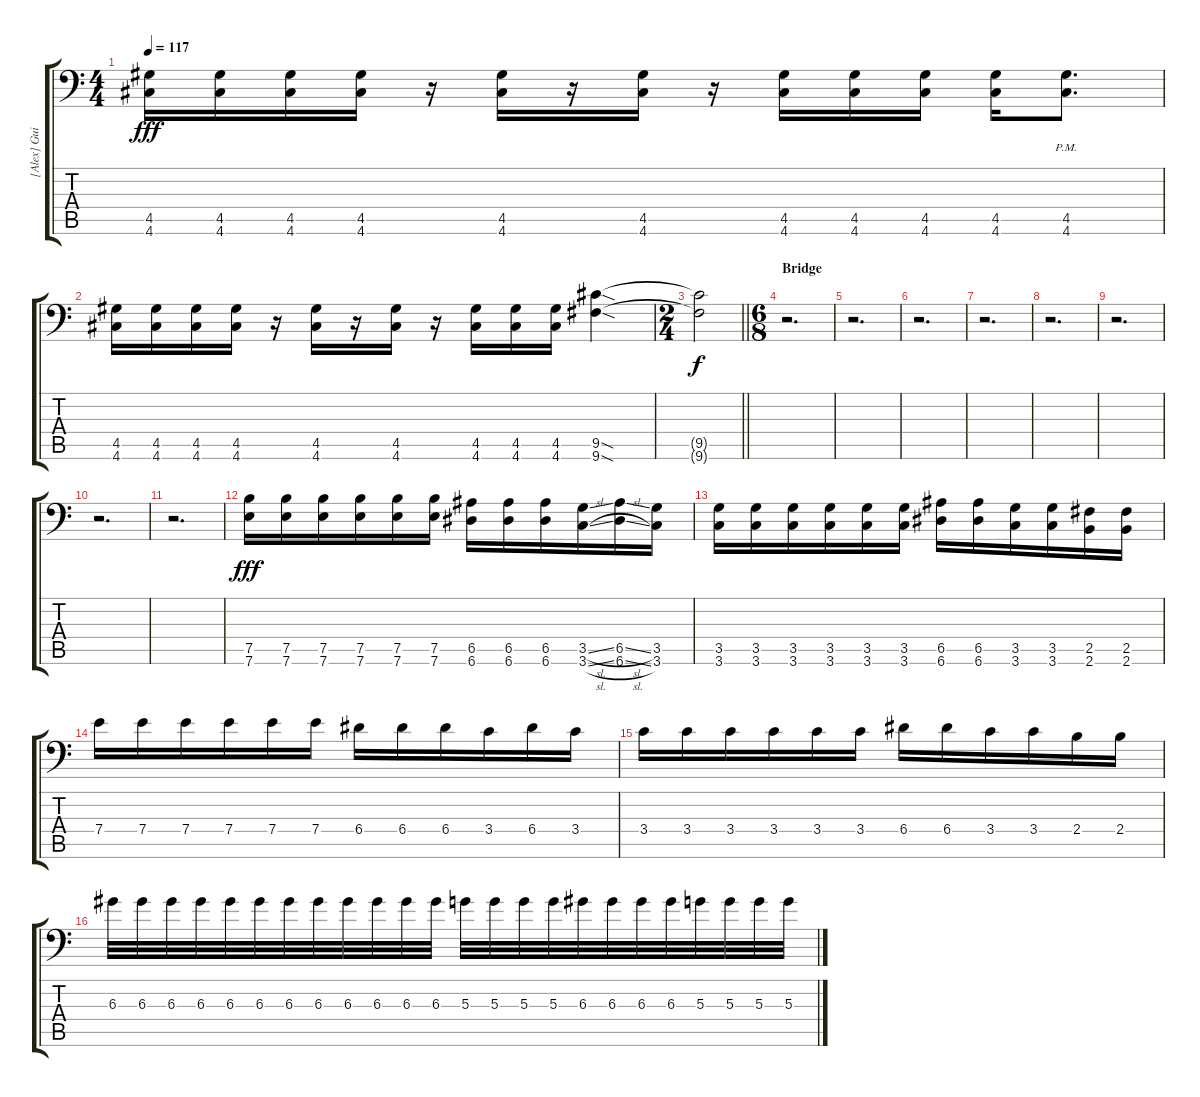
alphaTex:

\track ("[Alex] Guitar #2" "[Alex] Gui") {instrument overdrivenguitar}
\staff {score tabs}
\tuning (B3 Gb3 D3 A2 E2 A1) {hide}
\ts (4 4)
\tempo 117
\clef f4
\ks c
(4.5 4.6).16{dy fff} (4.5 4.6).16 (4.5 4.6).16 (4.5 4.6).16 r.16 (4.5 4.6).16 r.16 (4.5 4.6).16 r.16 (4.5 4.6).16 (4.5 4.6).16 (4.5 4.6).16 (4.5 4.6).16 (4.5{pm} 4.6{pm}).8{d} |
(4.5 4.6).16 (4.5 4.6).16 (4.5 4.6).16 (4.5 4.6).16 r.16 (4.5 4.6).16 r.16 (4.5 4.6).16 r.16 (4.5 4.6).16 (4.5 4.6).16 (4.5 4.6).16 (9.5{sod} 9.6{sod}).4 |
\ts (2 4)
\barLineRight lightlight
(9.5{t} 9.6{t}).2{dy f} |
\ts (6 8)
\section ("" "Bridge")
r.2{d} |
r.2{d} |
r.2{d} |
r.2{d} |
r.2{d} |
r.2{d} |
r.2{d} |
r.2{d} |
(7.5 7.6).16{dy fff} (7.5 7.6).16 (7.5 7.6).16 (7.5 7.6).16 (7.5 7.6).16 (7.5 7.6).16 (6.5 6.6).16 (6.5 6.6).16 (6.5 6.6).16 (3.5{sl} 3.6{sl}).16 (6.5{sl} 6.6{sl}).16 (3.5 3.6).16 |
(3.5 3.6).16 (3.5 3.6).16 (3.5 3.6).16 (3.5 3.6).16 (3.5 3.6).16 (3.5 3.6).16 (6.5 6.6).16 (6.5 6.6).16 (3.5 3.6).16 (3.5 3.6).16 (2.5 2.6).16 (2.5 2.6).16 |
7.4.16 7.4.16 7.4.16 7.4.16 7.4.16 7.4.16 6.4.16 6.4.16 6.4.16 3.4.16 6.4.16 3.4.16 |
3.4.16 3.4.16 3.4.16 3.4.16 3.4.16 3.4.16 6.4.16 6.4.16 3.4.16 3.4.16 2.4.16 2.4.16 |
6.3.32 6.3.32 6.3.32 6.3.32 6.3.32 6.3.32 6.3.32 6.3.32 6.3.32 6.3.32 6.3.32 6.3.32 5.3.32 5.3.32 5.3.32 5.3.32 6.3.32 6.3.32 6.3.32 6.3.32 5.3.32 5.3.32 5.3.32 5.3.32
